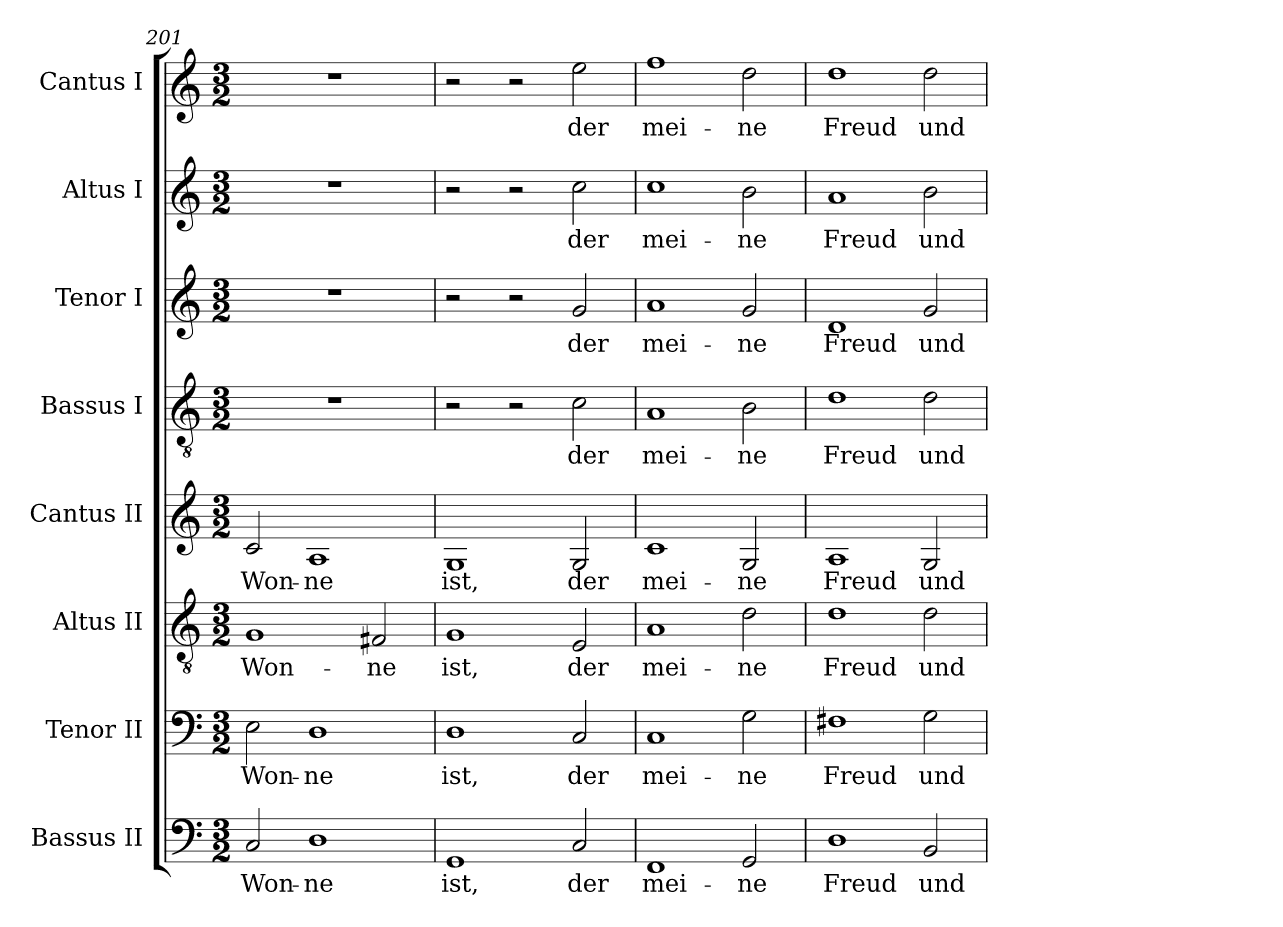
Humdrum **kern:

**kern	**text	**kern	**text	**kern	**text	**kern	**text	**kern	**text	**kern	**text	**kern	**text	**kern	**text
*part8	*part8	*part7	*part7	*part6	*part6	*part5	*part5	*part4	*part4	*part3	*part3	*part2	*part2	*part1	*part1
*staff8	*staff8	*staff7	*staff7	*staff6	*staff6	*staff5	*staff5	*staff4	*staff4	*staff3	*staff3	*staff2	*staff2	*staff1	*staff1
*I"Bassus II	*	*I"Tenor II	*	*I"Altus II	*	*I"Cantus II	*	*I"Bassus I	*	*I"Tenor I	*	*I"Altus I	*	*I"Cantus I	*
*I'B2	*	*I'T2	*	*I'A2	*	*I'C2	*	*I'B1	*	*I'T1	*	*I'A1	*	*I'C1	*
*clefF4	*	*clefF4	*	*clefGv2	*	*clefG2	*	*clefGv2	*	*clefG2	*	*clefG2	*	*clefG2	*
*k[]	*	*k[]	*	*k[]	*	*k[]	*	*k[]	*	*k[]	*	*k[]	*	*k[]	*
*C:	*	*C:	*	*C:	*	*C:	*	*C:	*	*C:	*	*C:	*	*C:	*
*M3/2	*	*M3/2	*	*M3/2	*	*M3/2	*	*M3/2	*	*M3/2	*	*M3/2	*	*M3/2	*
=201	=201	=201	=201	=201	=201	=201	=201	=201	=201	=201	=201	=201	=201	=201	=201
!	!LO:LY:b	!	!	!	!	!	!	!	!	!	!	!	!	!	!
!	!	!	!LO:LY:b	!	!	!	!	!	!	!	!	!	!	!	!
!	!	!	!	!	!LO:LY:b	!	!	!	!	!	!	!	!	!	!
!	!	!	!	!	!	!	!LO:LY:b	!	!	!	!	!	!	!	!
2C/	Won-	2E\	Won-	1G	Won-	2c/	Won-	1.r	.	1.r	.	1.r	.	1.r	.
!	!LO:LY:b	!	!	!	!	!	!	!	!	!	!	!	!	!	!
!	!	!	!LO:LY:b	!	!	!	!	!	!	!	!	!	!	!	!
!	!	!	!	!	!	!	!LO:LY:b	!	!	!	!	!	!	!	!
1D	-ne	1D	-ne	.	.	1A	-ne	.	.	.	.	.	.	.	.
!	!	!	!	!	!LO:LY:b	!	!	!	!	!	!	!	!	!	!
.	.	.	.	2F#X/	-ne	.	.	.	.	.	.	.	.	.	.
=202	=202	=202	=202	=202	=202	=202	=202	=202	=202	=202	=202	=202	=202	=202	=202
!	!LO:LY:b	!	!	!	!	!	!	!	!	!	!	!	!	!	!
!	!	!	!LO:LY:b	!	!	!	!	!	!	!	!	!	!	!	!
!	!	!	!	!	!LO:LY:b	!	!	!	!	!	!	!	!	!	!
!	!	!	!	!	!	!	!LO:LY:b	!	!	!	!	!	!	!	!
1GG	ist,	1D	ist,	1G	ist,	1G	ist,	2r	.	2r	.	2r	.	2r	.
.	.	.	.	.	.	.	.	2r	.	2r	.	2r	.	2r	.
!	!LO:LY:b	!	!	!	!	!	!	!	!	!	!	!	!	!	!
!	!	!	!LO:LY:b	!	!	!	!	!	!	!	!	!	!	!	!
!	!	!	!	!	!LO:LY:b	!	!	!	!	!	!	!	!	!	!
!	!	!	!	!	!	!	!LO:LY:b	!	!	!	!	!	!	!	!
!	!	!	!	!	!	!	!	!	!LO:LY:b	!	!	!	!	!	!
!	!	!	!	!	!	!	!	!	!	!	!LO:LY:b	!	!	!	!
!	!	!	!	!	!	!	!	!	!	!	!	!	!LO:LY:b	!	!
!	!	!	!	!	!	!	!	!	!	!	!	!	!	!	!LO:LY:b
2C/	der	2C/	der	2E/	der	2G/	der	2c\	der	2g/	der	2cc\	der	2ee\	der
=203	=203	=203	=203	=203	=203	=203	=203	=203	=203	=203	=203	=203	=203	=203	=203
!	!LO:LY:b	!	!	!	!	!	!	!	!	!	!	!	!	!	!
!	!	!	!LO:LY:b	!	!	!	!	!	!	!	!	!	!	!	!
!	!	!	!	!	!LO:LY:b	!	!	!	!	!	!	!	!	!	!
!	!	!	!	!	!	!	!LO:LY:b	!	!	!	!	!	!	!	!
!	!	!	!	!	!	!	!	!	!LO:LY:b	!	!	!	!	!	!
!	!	!	!	!	!	!	!	!	!	!	!LO:LY:b	!	!	!	!
!	!	!	!	!	!	!	!	!	!	!	!	!	!LO:LY:b	!	!
!	!	!	!	!	!	!	!	!	!	!	!	!	!	!	!LO:LY:b
1FF	mei-	1C	mei-	1A	mei-	1c	mei-	1A	mei-	1a	mei-	1cc	mei-	1ff	mei-
!	!LO:LY:b	!	!	!	!	!	!	!	!	!	!	!	!	!	!
!	!	!	!LO:LY:b	!	!	!	!	!	!	!	!	!	!	!	!
!	!	!	!	!	!LO:LY:b	!	!	!	!	!	!	!	!	!	!
!	!	!	!	!	!	!	!LO:LY:b	!	!	!	!	!	!	!	!
!	!	!	!	!	!	!	!	!	!LO:LY:b	!	!	!	!	!	!
!	!	!	!	!	!	!	!	!	!	!	!LO:LY:b	!	!	!	!
!	!	!	!	!	!	!	!	!	!	!	!	!	!LO:LY:b	!	!
!	!	!	!	!	!	!	!	!	!	!	!	!	!	!	!LO:LY:b
2GG/	-ne	2G\	-ne	2d\	-ne	2G/	-ne	2B\	-ne	2g/	-ne	2b\	-ne	2dd\	-ne
=204	=204	=204	=204	=204	=204	=204	=204	=204	=204	=204	=204	=204	=204	=204	=204
!	!LO:LY:b	!	!	!	!	!	!	!	!	!	!	!	!	!	!
!	!	!	!LO:LY:b	!	!	!	!	!	!	!	!	!	!	!	!
!	!	!	!	!	!LO:LY:b	!	!	!	!	!	!	!	!	!	!
!	!	!	!	!	!	!	!LO:LY:b	!	!	!	!	!	!	!	!
!	!	!	!	!	!	!	!	!	!LO:LY:b	!	!	!	!	!	!
!	!	!	!	!	!	!	!	!	!	!	!LO:LY:b	!	!	!	!
!	!	!	!	!	!	!	!	!	!	!	!	!	!LO:LY:b	!	!
!	!	!	!	!	!	!	!	!	!	!	!	!	!	!	!LO:LY:b
1D	Freud	1F#X	Freud	1d	Freud	1A	Freud	1d	Freud	1d	Freud	1a	Freud	1dd	Freud
!	!LO:LY:b	!	!	!	!	!	!	!	!	!	!	!	!	!	!
!	!	!	!LO:LY:b	!	!	!	!	!	!	!	!	!	!	!	!
!	!	!	!	!	!LO:LY:b	!	!	!	!	!	!	!	!	!	!
!	!	!	!	!	!	!	!LO:LY:b	!	!	!	!	!	!	!	!
!	!	!	!	!	!	!	!	!	!LO:LY:b	!	!	!	!	!	!
!	!	!	!	!	!	!	!	!	!	!	!LO:LY:b	!	!	!	!
!	!	!	!	!	!	!	!	!	!	!	!	!	!LO:LY:b	!	!
!	!	!	!	!	!	!	!	!	!	!	!	!	!	!	!LO:LY:b
2BB/	und	2G\	und	2d\	und	2G/	und	2d\	und	2g/	und	2b\	und	2dd\	und
=	=	=	=	=	=	=	=	=	=	=	=	=	=	=	=
*-	*-	*-	*-	*-	*-	*-	*-	*-	*-	*-	*-	*-	*-	*-	*-
